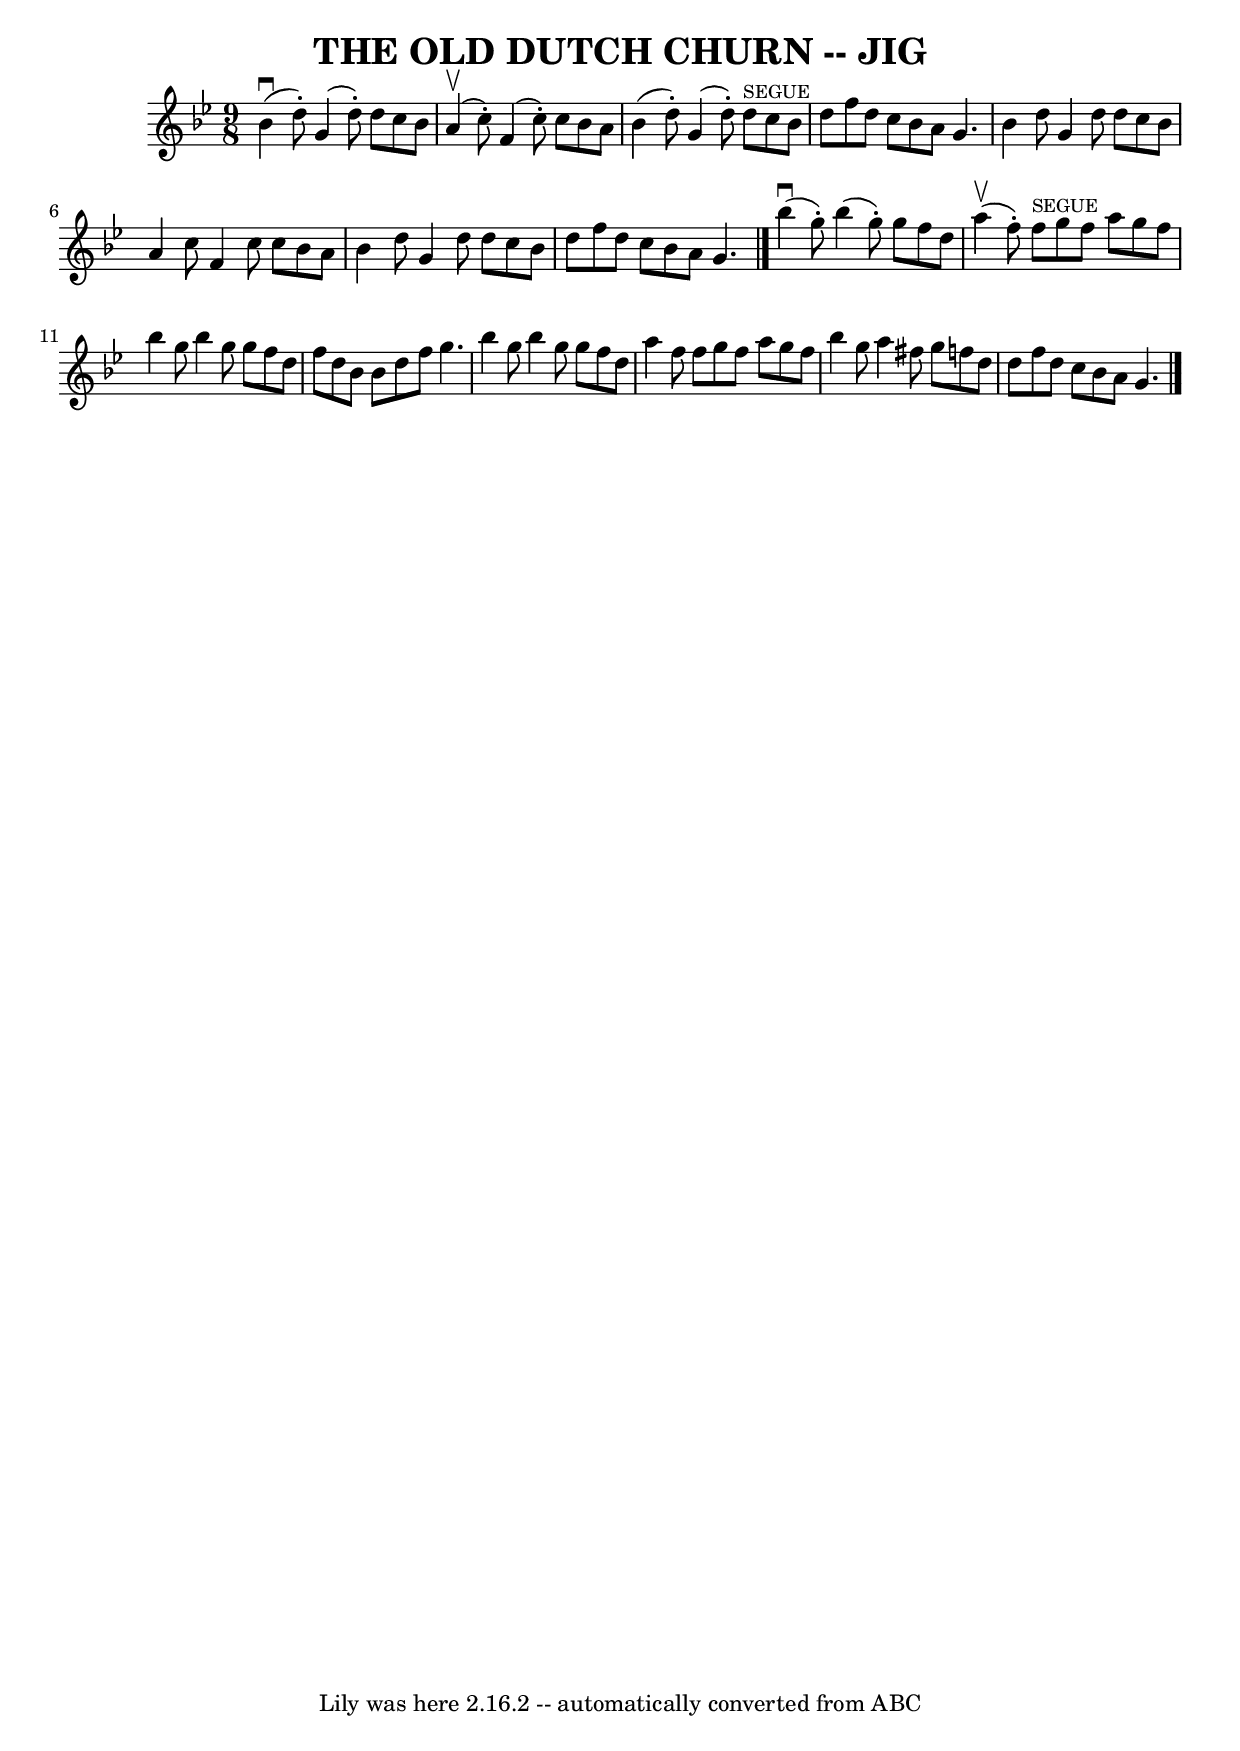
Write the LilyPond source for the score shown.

\version "2.16.2"
\include "Mammoth.ily"
\header {
  %% book = "Ryan's Mammoth Collection of Fiddle Tunes"
  crossRefNumber = "1"
  footnotes = ""
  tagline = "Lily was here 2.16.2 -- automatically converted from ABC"
  title = "THE OLD DUTCH CHURN -- JIG"

}
voicedefault =  {


  \time 9/8 
  \key g \minor
  bes'4 (^\downbow d''8-.) g'4 (d''8-.)  
  d''8 c''8 bes'8    |
  a'4 (^\upbow c''8-.) f'4 (c''8-.) c''8 bes'8 a'8    |
  bes'4 (d''8-.) g'4 (d''8-.) d''8^\segue c''8 bes'8    |
  d''8 f''8 d''8    
  c''8 bes'8 a'8 g'4.        |
  bes'4 d''8 g'4 d''8    
  d''8 c''8 bes'8    |
  a'4 c''8 f'4 c''8 c''8 bes'8 
  a'8    |
  bes'4 d''8 g'4 d''8 d''8 c''8 bes'8    
  |
  d''8 f''8 d''8 c''8 bes'8 a'8 g'4.    \bar "|."    
  bes''4 (^\downbow g''8-.) bes''4 (g''8-.) g''8 f''8    
  d''8    |
  a''4 (^\upbow f''8-.) f''8^\segue g''8    
  f''8 a''8 g''8 f''8    |
  bes''4 g''8 bes''4 g''8    
  g''8 f''8 d''8    |
  f''8 d''8 bes'8 bes'8 d''8    
  f''8 g''4.        |
  bes''4 g''8 bes''4 g''8 g''8    
  f''8 d''8    |
  a''4 f''8 f''8 g''8 f''8 a''8 g''8 
  f''8    |
  bes''4 g''8 a''4 fis''8 g''8 f''!8 d''8 
  |
  d''8 f''8 d''8 c''8 bes'8 a'8 g'4.    \bar "|." 
  

}

\score{
  <<

    \context Staff="default"
    {
      \voicedefault 
      
    }

  >>
  \layout {
    
  }
  \midi {
  }

}
